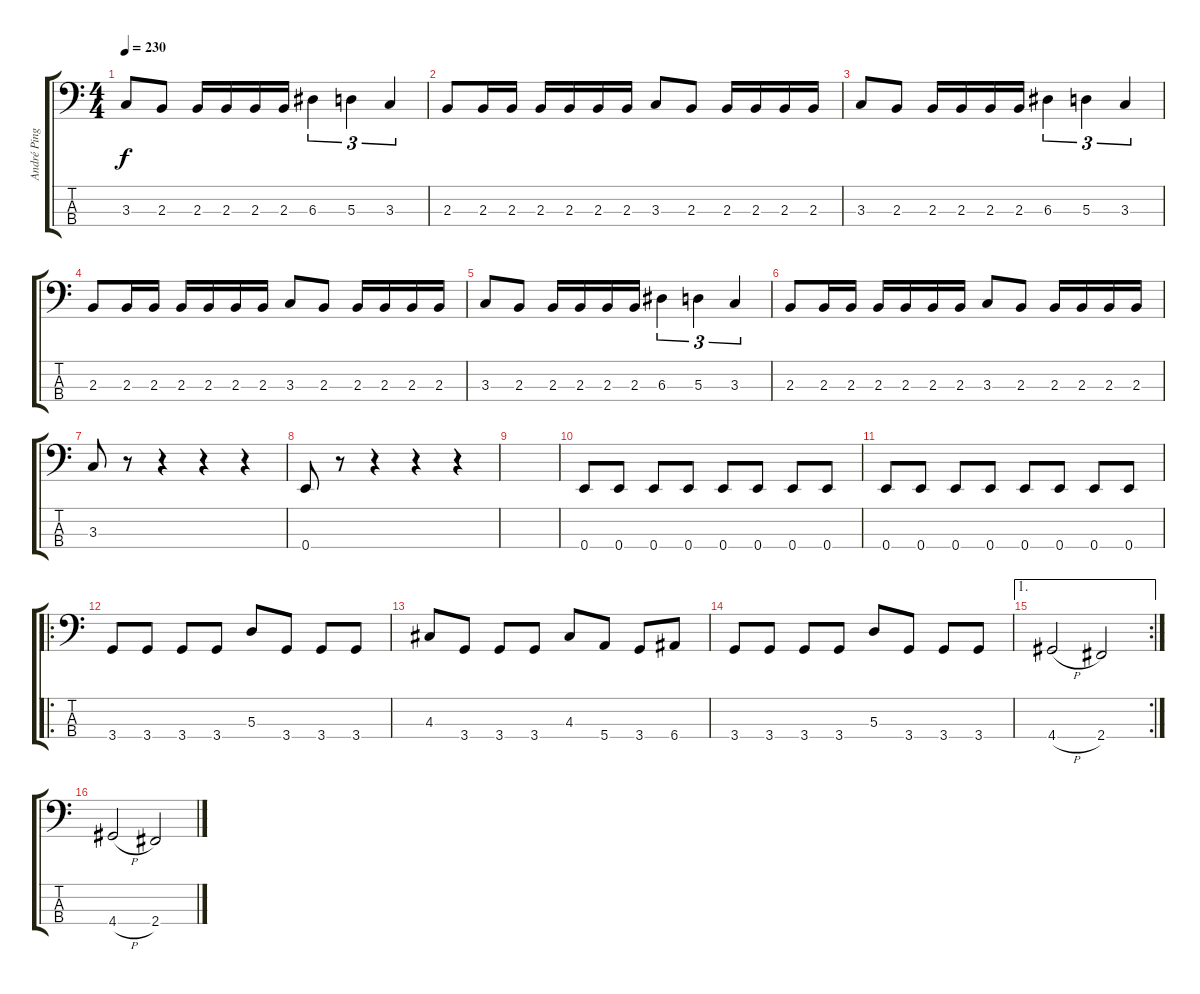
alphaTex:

\track ("André Pinga" "André Ping") {instrument electricbasspick}
\staff {score tabs}
\tuning (G2 D2 A1 E1) {hide}
\ts (4 4)
\tempo 230
\clef f4
\ks c
3.3.8{dy f} 2.3.8 2.3.16 2.3.16 2.3.16 2.3.16 6.3.4{tu (3 2)} 5.3.4{tu (3 2)} 3.3.4{tu (3 2)} |
2.3.8 2.3.16 2.3.16 2.3.16 2.3.16 2.3.16 2.3.16 3.3.8 2.3.8 2.3.16 2.3.16 2.3.16 2.3.16 |
3.3.8 2.3.8 2.3.16 2.3.16 2.3.16 2.3.16 6.3.4{tu (3 2)} 5.3.4{tu (3 2)} 3.3.4{tu (3 2)} |
2.3.8 2.3.16 2.3.16 2.3.16 2.3.16 2.3.16 2.3.16 3.3.8 2.3.8 2.3.16 2.3.16 2.3.16 2.3.16 |
3.3.8 2.3.8 2.3.16 2.3.16 2.3.16 2.3.16 6.3.4{tu (3 2)} 5.3.4{tu (3 2)} 3.3.4{tu (3 2)} |
2.3.8 2.3.16 2.3.16 2.3.16 2.3.16 2.3.16 2.3.16 3.3.8 2.3.8 2.3.16 2.3.16 2.3.16 2.3.16 |
3.3.8 r.8 r.4 r.4 r.4 |
0.4.8 r.8 r.4 r.4 r.4 |
|
0.4.8 0.4.8 0.4.8 0.4.8 0.4.8 0.4.8 0.4.8 0.4.8 |
0.4.8 0.4.8 0.4.8 0.4.8 0.4.8 0.4.8 0.4.8 0.4.8 |
\ro
3.4.8 3.4.8 3.4.8 3.4.8 5.3.8 3.4.8 3.4.8 3.4.8 |
4.3.8 3.4.8 3.4.8 3.4.8 4.3.8 5.4.8 3.4.8 6.4.8 |
3.4.8 3.4.8 3.4.8 3.4.8 5.3.8 3.4.8 3.4.8 3.4.8 |
\ae 1
\rc 2
4.4{h}.2 2.4.2 |
4.4{h}.2 2.4.2
